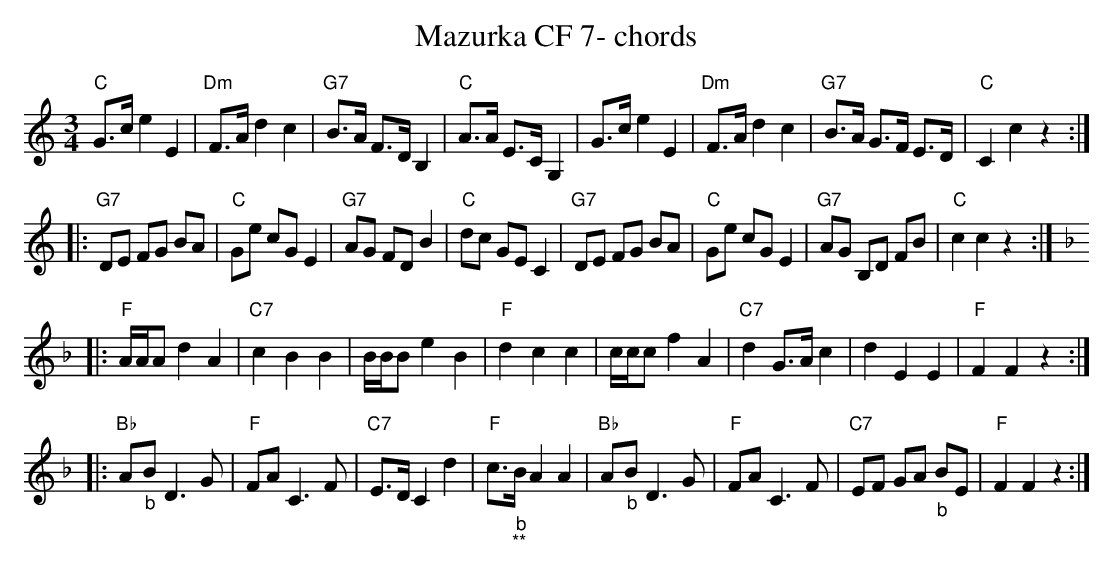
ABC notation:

X:1
T:Mazurka CF 7- chords
M:3/4
L:1/8
K:Cmaj%%MIDI gchordon
"C"G>c e2E2 | "Dm"F>A d2c2 | "G7"B>A F>D B,2 | "C"A>A E>C G,2 | G>c e2E2 | "Dm"F>A d2c2 | "G7"B>A G>F E>D | "C"C2c2z2 ::
"G7"DE FG BA | "C"Ge cG E2 | "G7"AG FD B2 | "C"dc GE C2 | "G7"DE FG BA | "C"Ge cG E2 | "G7"AG B,D FB | "C"c2c2z2 :: [K:Fmaj]
"F"A/2A/2A d2A2 | "C7"c2B2B2 | B/2B/2B e2B2 | "F"d2c2c2 | c/2c/2c f2A2 | "C7"d2 G>A c2 | d2E2E2 | "F"F2F2z2 ::
"Bb"A"_b"B D3G | "F"FA C3F | "C7"E>D C2d2 | "F"c>"_b""_**"B A2A2 | "Bb"A"_b"B D3G | "F"FA C3F | "C7"EF GA "_b"BE | "F"F2F2z2 :|
